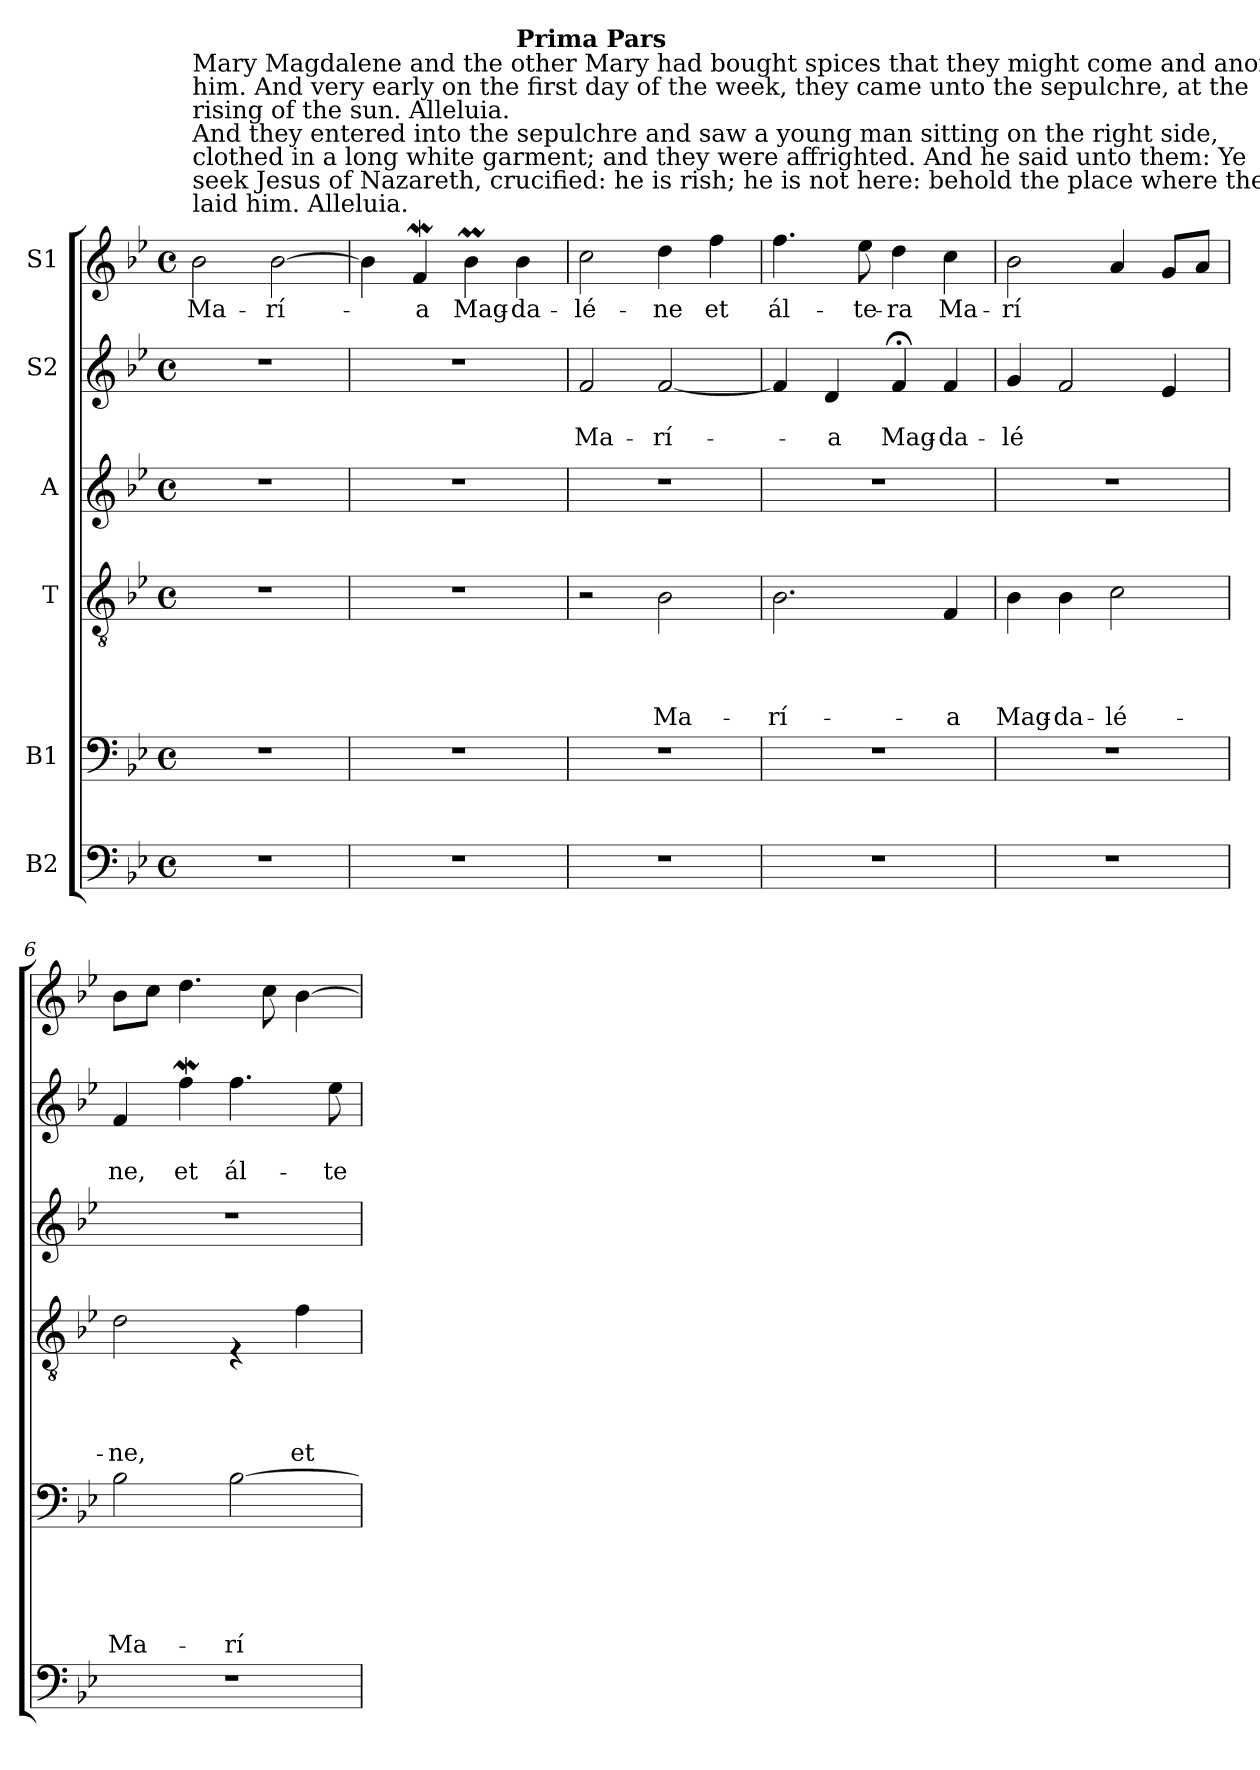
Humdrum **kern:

**kern	**kern	**text	**text	**text	**text	**text	**kern	**text	**text	**text	**text	**kern	**kern	**text	**text	**kern	**text
*part6	*part5	*part5	*part5	*part5	*part5	*part5	*part4	*part4	*part4	*part4	*part4	*part3	*part2	*part2	*part2	*part1	*part1
*staff6	*staff5	*staff5	*staff5	*staff5	*staff5	*staff5	*staff4	*staff4	*staff4	*staff4	*staff4	*staff3	*staff2	*staff2	*staff2	*staff1	*staff1
*I"B2	*I"B1	*	*	*	*	*	*I"T	*	*	*	*	*I"A	*I"S2	*	*	*I"S1	*
*clefF4	*clefF4	*	*	*	*	*	*clefGv2	*	*	*	*	*clefG2	*clefG2	*	*	*clefG2	*
*k[b-e-]	*k[b-e-]	*	*	*	*	*	*k[b-e-]	*	*	*	*	*k[b-e-]	*k[b-e-]	*	*	*k[b-e-]	*
*B-:	*B-:	*	*	*	*	*	*B-:	*	*	*	*	*B-:	*B-:	*	*	*B-:	*
*M4/4	*M4/4	*	*	*	*	*	*M4/4	*	*	*	*	*M4/4	*M4/4	*	*	*M4/4	*
*met(c)	*met(c)	*	*	*	*	*	*met(c)	*	*	*	*	*met(c)	*met(c)	*	*	*met(c)	*
=1	=1	=1	=1	=1	=1	=1	=1	=1	=1	=1	=1	=1	=1	=1	=1	=1	=1
!	!	!	!	!	!	!	!	!	!	!	!	!	!	!	!	!LO:TX:a:t=Mary Magdalene and the other Mary had bought spices that they might come and anoint \nhim.  And very early on the first day of the week, they came unto the sepulchre, at the \nrising of the sun.  Alleluia.\nAnd they entered into the sepulchre and saw a young man sitting on the right side, \nclothed in a long white garment; and they were affrighted.  And he said unto them&colon; Ye \nseek Jesus of Nazareth, crucified&colon; he is rish; he is not here&colon; behold the place where they \nlaid him.  Alleluia.	!
!	!	!	!	!	!	!	!	!	!	!	!	!	!	!	!	!	!LO:LY:b
1r	1r	.	.	.	.	.	1r	.	.	.	.	1r	1r	.	.	2b-\	Ma-
!	!	!	!	!	!	!	!	!	!	!	!	!	!	!	!	!	!LO:LY:b
.	.	.	.	.	.	.	.	.	.	.	.	.	.	.	.	[>2b-\	-rí-
=2	=2	=2	=2	=2	=2	=2	=2	=2	=2	=2	=2	=2	=2	=2	=2	=2	=2
1r	1r	.	.	.	.	.	1r	.	.	.	.	1r	1r	.	.	4b-\]	.
!	!	!	!	!	!	!	!	!	!	!	!	!	!	!	!	!	!LO:LY:b
.	.	.	.	.	.	.	.	.	.	.	.	.	.	.	.	4fW/	-a
!	!	!	!	!	!	!	!	!	!	!	!	!	!	!	!	!	!LO:LY:b
.	.	.	.	.	.	.	.	.	.	.	.	.	.	.	.	4b-M\	Mag-
!	!	!	!	!	!	!	!	!	!	!	!	!	!	!	!	!LO:TX:a:B:t=Prima Pars	!
!	!	!	!	!	!	!	!	!	!	!	!	!	!	!	!	!	!LO:LY:b
.	.	.	.	.	.	.	.	.	.	.	.	.	.	.	.	4b-\	-da-
=3	=3	=3	=3	=3	=3	=3	=3	=3	=3	=3	=3	=3	=3	=3	=3	=3	=3
!	!	!	!	!	!	!	!	!	!	!	!	!	!	!	!LO:LY:b	!	!LO:LY:b
1r	1r	.	.	.	.	.	2r	.	.	.	.	1r	2f/	.	Ma-	2cc\	-lé-
!	!	!	!	!	!	!	!	!	!	!	!LO:LY:b	!	!	!	!LO:LY:b	!	!LO:LY:b
.	.	.	.	.	.	.	2B-\	.	.	.	Ma-	.	[<2f/	.	-rí-	4dd\	-ne
!	!	!	!	!	!	!	!	!	!	!	!	!	!	!	!	!	!LO:LY:b
.	.	.	.	.	.	.	.	.	.	.	.	.	.	.	.	4ff\	et
=4	=4	=4	=4	=4	=4	=4	=4	=4	=4	=4	=4	=4	=4	=4	=4	=4	=4
!	!	!	!	!	!	!	!	!	!	!	!LO:LY:b	!	!	!	!	!	!LO:LY:b
1r	1r	.	.	.	.	.	2.B-\	.	.	.	-rí-	1r	4f/]	.	.	4.ff\	ál-
!	!	!	!	!	!	!	!	!	!	!	!	!	!	!	!LO:LY:b	!	!
.	.	.	.	.	.	.	.	.	.	.	.	.	4d/	.	-a	.	.
!	!	!	!	!	!	!	!	!	!	!	!	!	!	!	!	!	!LO:LY:b
.	.	.	.	.	.	.	.	.	.	.	.	.	.	.	.	8ee-\	-te-
!	!	!	!	!	!	!	!	!	!	!	!	!	!	!	!LO:LY:b	!	!LO:LY:b
.	.	.	.	.	.	.	.	.	.	.	.	.	4f;/	.	Mag-	4dd\	-ra
!	!	!	!	!	!	!	!	!	!	!	!LO:LY:b	!	!	!	!LO:LY:b	!	!LO:LY:b
.	.	.	.	.	.	.	4F/	.	.	.	-a	.	4f/	.	-da-	4cc\	Ma-
=5	=5	=5	=5	=5	=5	=5	=5	=5	=5	=5	=5	=5	=5	=5	=5	=5	=5
!	!	!	!	!	!	!	!	!	!	!	!LO:LY:b	!	!	!	!LO:LY:b	!	!LO:LY:b
1r	1r	.	.	.	.	.	4B-\	.	.	.	Mag-	1r	4g/	.	-lé	2b-\	-rí
!	!	!	!	!	!	!	!	!	!	!	!LO:LY:b	!	!	!	!	!	!
.	.	.	.	.	.	.	4B-\	.	.	.	-da-	.	2f/	.	.	.	.
!	!	!	!	!	!	!	!	!	!	!	!LO:LY:b	!	!	!	!	!	!
.	.	.	.	.	.	.	2c\	.	.	.	-lé-	.	.	.	.	4a/	.
.	.	.	.	.	.	.	.	.	.	.	.	.	4e-/	.	.	8g/L	.
.	.	.	.	.	.	.	.	.	.	.	.	.	.	.	.	8a/J	.
!!LO:LB:g=z
=6	=6	=6	=6	=6	=6	=6	=6	=6	=6	=6	=6	=6	=6	=6	=6	=6	=6
!	!	!	!	!	!	!LO:LY:b	!	!	!	!	!LO:LY:b	!	!	!	!LO:LY:b	!	!
1r	2B-\	.	.	.	.	Ma-	2d\	.	.	.	-ne,	1r	4f/	.	ne,	8b-\L	.
.	.	.	.	.	.	.	.	.	.	.	.	.	.	.	.	8cc\J	.
!	!	!	!	!	!	!	!	!	!	!	!	!	!	!	!LO:LY:b	!	!
.	.	.	.	.	.	.	.	.	.	.	.	.	4ffW\	.	et	4.dd\	.
!	!	!	!	!	!	!LO:LY:b	!	!	!	!	!	!	!	!	!LO:LY:b	!	!
.	[>2B-\	.	.	.	.	-rí-	4rE	.	.	.	.	.	4.ff\	.	ál-	.	.
.	.	.	.	.	.	.	.	.	.	.	.	.	.	.	.	8cc\	.
!	!	!	!	!	!	!	!	!	!	!	!LO:LY:b	!	!	!	!	!	!
.	.	.	.	.	.	.	4f\	.	.	.	et-	.	.	.	.	[>4b-\	.
!	!	!	!	!	!	!	!	!	!	!	!	!	!	!	!LO:LY:b	!	!
.	.	.	.	.	.	.	.	.	.	.	.	.	8ee-\	.	-te-	.	.
=	=	=	=	=	=	=	=	=	=	=	=	=	=	=	=	=	=
*-	*-	*-	*-	*-	*-	*-	*-	*-	*-	*-	*-	*-	*-	*-	*-	*-	*-
